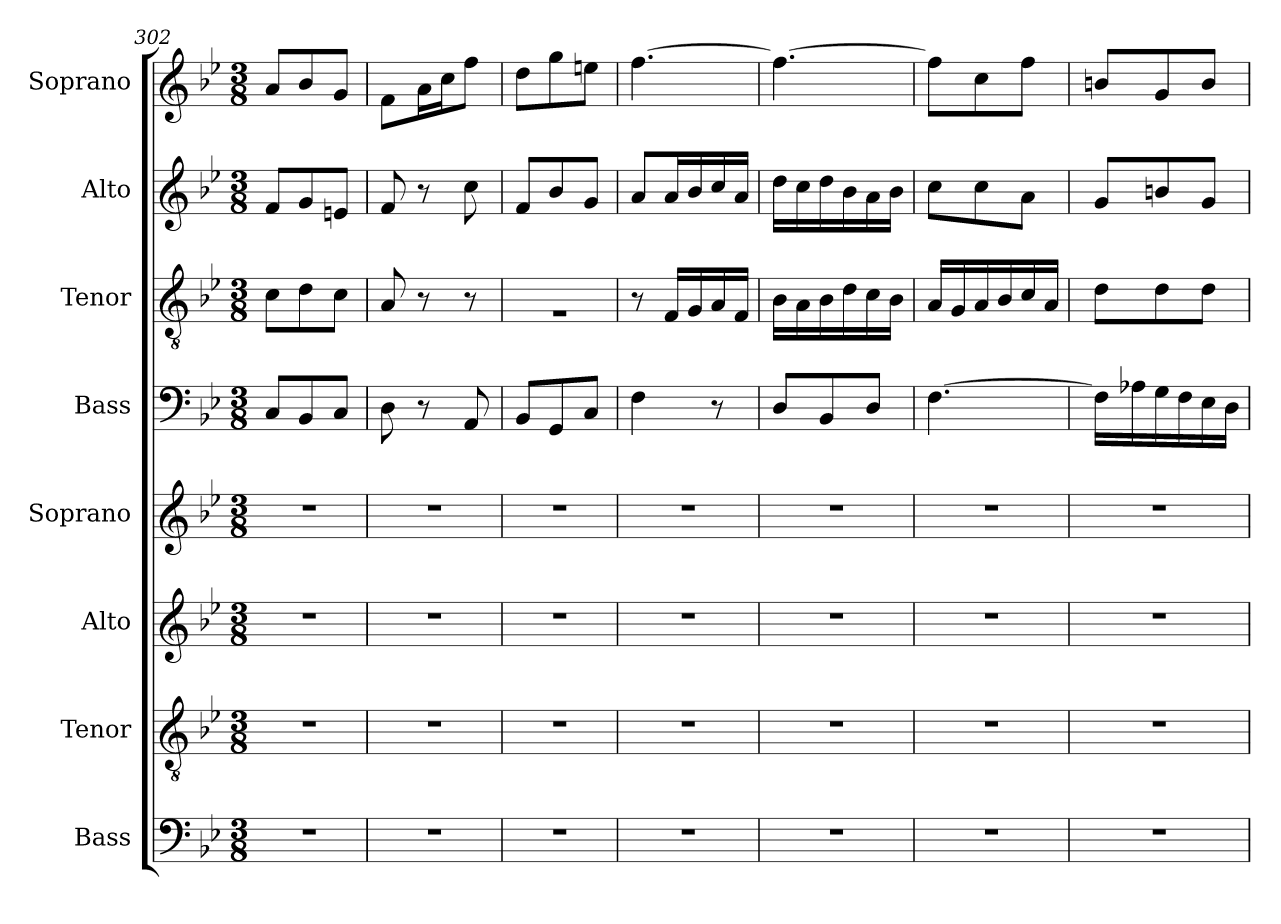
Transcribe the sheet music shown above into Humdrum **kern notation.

**kern	**kern	**kern	**kern	**kern	**kern	**kern	**kern
*part8	*part7	*part6	*part5	*part4	*part3	*part2	*part1
*staff8	*staff7	*staff6	*staff5	*staff4	*staff3	*staff2	*staff1
*I"Bass	*I"Tenor	*I"Alto	*I"Soprano	*I"Bass	*I"Tenor	*I"Alto	*I"Soprano
*clefF4	*clefGv2	*clefG2	*clefG2	*clefF4	*clefGv2	*clefG2	*clefG2
*k[b-e-]	*k[b-e-]	*k[b-e-]	*k[b-e-]	*k[b-e-]	*k[b-e-]	*k[b-e-]	*k[b-e-]
*B-:	*B-:	*B-:	*B-:	*B-:	*B-:	*B-:	*B-:
*M3/8	*M3/8	*M3/8	*M3/8	*M3/8	*M3/8	*M3/8	*M3/8
=302	=302	=302	=302	=302	=302	=302	=302
4.r	4.r	4.r	4.r	8C/L	8c\L	8f/L	8a/L
.	.	.	.	8BB-/	8d\	8g/	8b-/
.	.	.	.	8C/J	8c\J	8en/J	8g/J
=303	=303	=303	=303	=303	=303	=303	=303
4.r	4.r	4.r	4.r	8D\	8A/	8f/	8f\L
.	.	.	.	8r	8r	8r	16a\L
.	.	.	.	.	.	.	16cc\J
.	.	.	.	8AA/	8r	8cc\	8ff\J
=304	=304	=304	=304	=304	=304	=304	=304
!	!	!	!	!	!LO:N:vis=1	!	!
4.r	4.r	4.r	4.r	8BB-/L	4.rA	8f/L	8dd\L
.	.	.	.	8GG/	.	8b-/	8gg\
.	.	.	.	8C/J	.	8g/J	8een\J
=305	=305	=305	=305	=305	=305	=305	=305
4.r	4.r	4.r	4.r	4F\	8r	8a/L	[<4.ff\
.	.	.	.	.	16F/LL	16a/L	.
.	.	.	.	.	16G/	16b-/	.
.	.	.	.	8r	16A/	16cc/	.
.	.	.	.	.	16F/JJ	16a/JJ	.
!!LO:LB:g=z
=306	=306	=306	=306	=306	=306	=306	=306
4.r	4.r	4.r	4.r	8D/L	16B-\LL	16dd\LL	4.ff\_
.	.	.	.	.	16A\	16cc\	.
.	.	.	.	8BB-/	16B-\	16dd\	.
.	.	.	.	.	16d\	16b-\	.
.	.	.	.	8D/J	16c\	16a\	.
.	.	.	.	.	16B-\JJ	16b-\JJ	.
=307	=307	=307	=307	=307	=307	=307	=307
4.r	4.r	4.r	4.r	[>4.F\	16A/LL	8cc\L	8ff\L]
.	.	.	.	.	16G/	.	.
.	.	.	.	.	16A/	8cc\	8cc\
.	.	.	.	.	16B-/	.	.
.	.	.	.	.	16c/	8a\J	8ff\J
.	.	.	.	.	16A/JJ	.	.
=308	=308	=308	=308	=308	=308	=308	=308
4.r	4.r	4.r	4.r	16F\LL]	8d\L	8g/L	8bn/L
.	.	.	.	16A-X\	.	.	.
.	.	.	.	16G\	8d\	8bn/	8g/
.	.	.	.	16F\	.	.	.
.	.	.	.	16E-\	8d\J	8g/J	8b/J
.	.	.	.	16D\JJ	.	.	.
=	=	=	=	=	=	=	=
*-	*-	*-	*-	*-	*-	*-	*-
